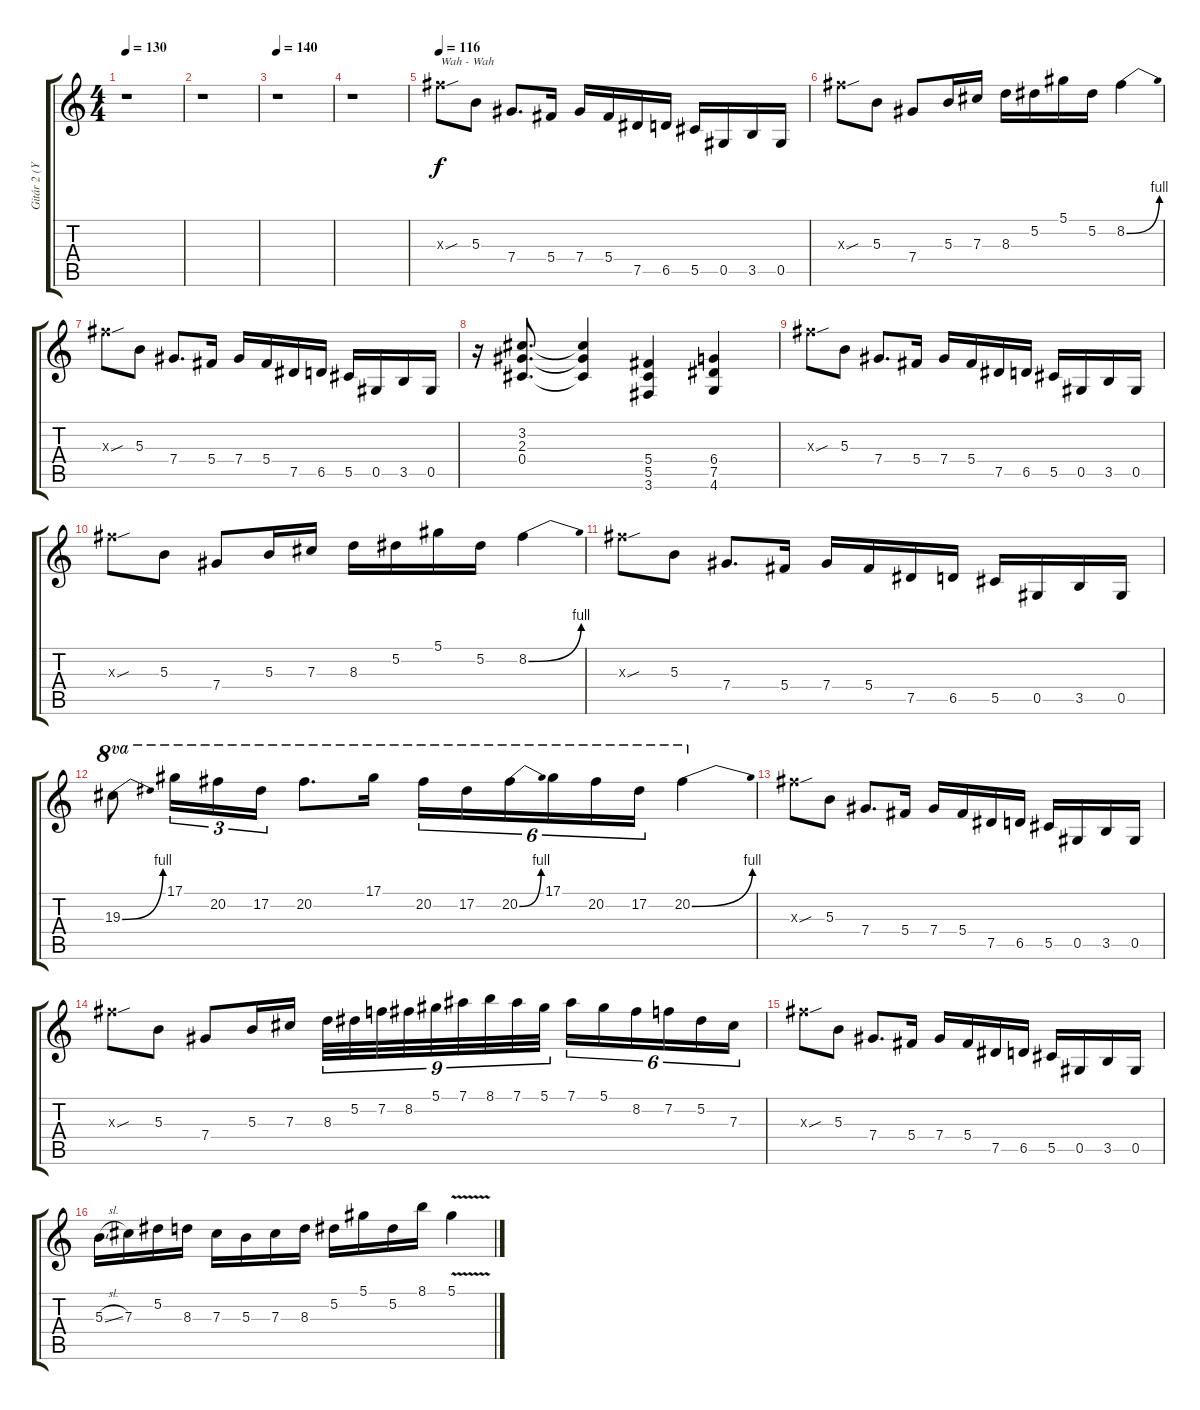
\track ("Gitár 2 (Yngwie Malmsteen)" "Gitár 2 (Y") {instrument distortionguitar}
\staff {score tabs}
\tuning (Eb4 Bb3 Gb3 Db3 Ab2 Eb2) {hide}
\ts (4 4)
\tempo 130
\clef g2
\ks c
r.1{dy f instrument distortionguitar} |
r.1 |
\tempo 140
r.1 |
r.1 |
\tempo 116
12.3{sou x}.8{txt "Wah - Wah" instrument distortionguitar} 5.3.8 7.4.8{d} 5.4.16 7.4.16 5.4.16 7.5.16 6.5.16 5.5.16 0.5.16 3.5.16 0.5.16 |
12.3{sou x}.8 5.3.8 7.4.8 5.3.16 7.3.16 8.3.16 5.2.16 5.1.16 5.2.16 8.2{be (bend 0 0 60 4)}.4 |
12.3{sou x}.8 5.3.8 7.4.8{d} 5.4.16 7.4.16 5.4.16 7.5.16 6.5.16 5.5.16 0.5.16 3.5.16 0.5.16 |
r.16 (3.2 2.3 0.4).8{d} (3.2{t} 2.3{t} 0.4{t}).4 (5.4 5.5 3.6).4 (6.4 7.5 4.6).4 |
12.3{sou x}.8 5.3.8 7.4.8{d} 5.4.16 7.4.16 5.4.16 7.5.16 6.5.16 5.5.16 0.5.16 3.5.16 0.5.16 |
12.3{sou x}.8 5.3.8 7.4.8 5.3.16 7.3.16 8.3.16 5.2.16 5.1.16 5.2.16 8.2{be (bend 0 0 60 4)}.4 |
12.3{sou x}.8 5.3.8 7.4.8{d} 5.4.16 7.4.16 5.4.16 7.5.16 6.5.16 5.5.16 0.5.16 3.5.16 0.5.16 |
19.3{be (bend 0 0 60 4)}.8{ot 8va} 17.1.16{tu (3 2) ot 8va} 20.2.16{tu (3 2) ot 8va} 17.2.16{tu (3 2) ot 8va} 20.2.8{d ot 8va} 17.1.16{ot 8va} 20.2.16{tu (6 4) ot 8va} 17.2.16{tu (6 4) ot 8va} 20.2{be (bend 0 0 60 4)}.16{tu (6 4) ot 8va} 17.1.16{tu (6 4) ot 8va} 20.2.16{tu (6 4) ot 8va} 17.2.16{tu (6 4) ot 8va} 20.2{be (bend 0 0 60 4)}.4{ot 8va} |
12.3{sou x}.8 5.3.8 7.4.8{d} 5.4.16 7.4.16 5.4.16 7.5.16 6.5.16 5.5.16 0.5.16 3.5.16 0.5.16 |
12.3{sou x}.8 5.3.8 7.4.8 5.3.16 7.3.16 8.3.32{tu (9 8)} 5.2.32{tu (9 8)} 7.2.32{tu (9 8)} 8.2.32{tu (9 8)} 5.1.32{tu (9 8)} 7.1.32{tu (9 8)} 8.1.32{tu (9 8)} 7.1.32{tu (9 8)} 5.1.32{tu (9 8)} 7.1.16{tu (6 4)} 5.1.16{tu (6 4)} 8.2.16{tu (6 4)} 7.2.16{tu (6 4)} 5.2.16{tu (6 4)} 7.3.16{tu (6 4)} |
12.3{sou x}.8 5.3.8 7.4.8{d} 5.4.16 7.4.16 5.4.16 7.5.16 6.5.16 5.5.16 0.5.16 3.5.16 0.5.16 |
5.3{sl}.16 7.3.16 5.2.16 8.3.16 7.3.16 5.3.16 7.3.16 8.3.16 5.2.16 5.1.16 5.2.16 8.1.16 5.1{v}.4
